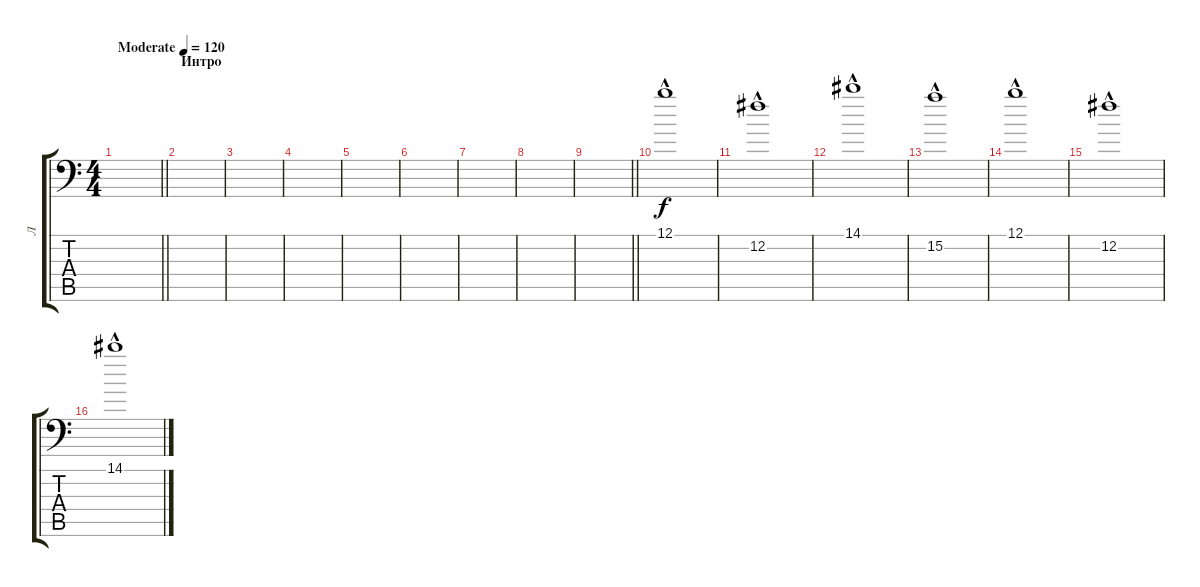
\track ("Л" "Л") {instrument distortionguitar}
\staff {score tabs}
\tuning (B3 Gb3 D3 A2 E2 A1) {hide}
\ts (4 4)
\tempo (120 "Moderate")
\clef f4
\barLineRight lightlight
\ks c
|
\section ("" "Интро")
|
|
|
|
|
|
|
\barLineRight lightlight
|
\section ("" "")
12.1{hac}.1 |
12.2{hac}.1 |
14.1{hac}.1 |
15.2{hac}.1 |
12.1{hac}.1 |
12.2{hac}.1 |
14.1{hac}.1
